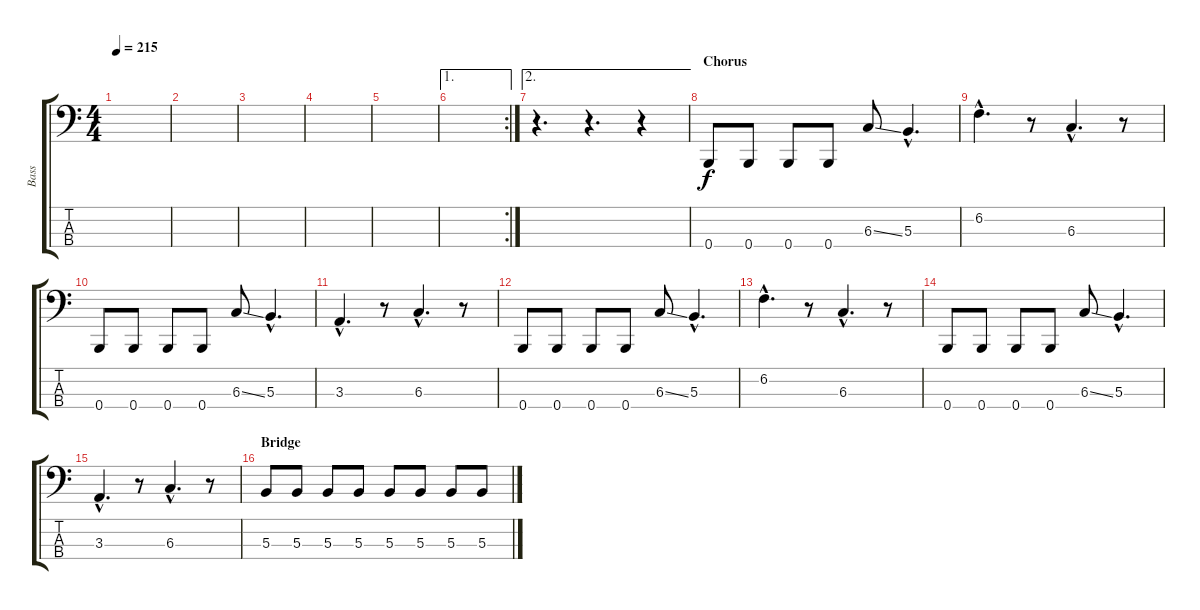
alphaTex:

\track ("Bass" "Bass") {instrument electricbasspick}
\staff {score tabs}
\tuning (E2 B1 Gb1 B0) {hide}
\ts (4 4)
\tempo 215
\clef f4
\ks c
|
|
|
|
|
\ae 1
\rc 2
|
\ae 2
r.4{d} r.4{d} r.4 |
\section ("" "Chorus")
0.4.8 0.4.8 0.4.8 0.4.8 6.3{ss}.8 5.3{hac}.4{d} |
6.2{hac}.4{d} r.8 6.3{hac}.4{d} r.8 |
0.4.8 0.4.8 0.4.8 0.4.8 6.3{ss}.8 5.3{hac}.4{d} |
3.3{hac}.4{d} r.8 6.3{hac}.4{d} r.8 |
0.4.8 0.4.8 0.4.8 0.4.8 6.3{ss}.8 5.3{hac}.4{d} |
6.2{hac}.4{d} r.8 6.3{hac}.4{d} r.8 |
0.4.8 0.4.8 0.4.8 0.4.8 6.3{ss}.8 5.3{hac}.4{d} |
3.3{hac}.4{d} r.8 6.3{hac}.4{d} r.8 |
\section ("" "Bridge")
5.3.8 5.3.8 5.3.8 5.3.8 5.3.8 5.3.8 5.3.8 5.3.8
